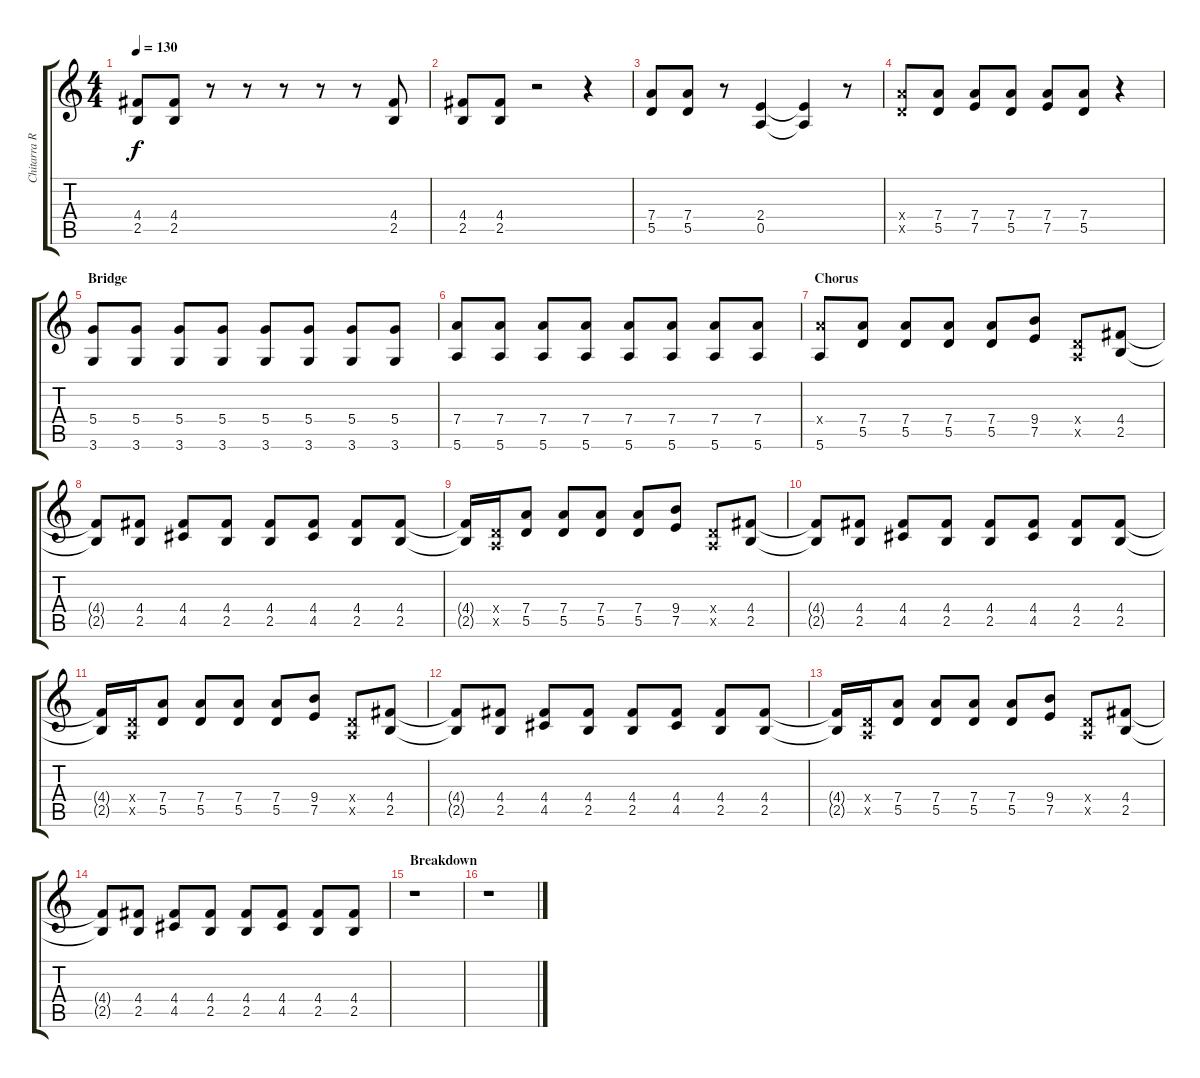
\track ("Chitarra Ritmica" "Chitarra R") {instrument distortionguitar}
\staff {score tabs}
\tuning (E4 B3 G3 D3 A2 E2) {hide}
\ts (4 4)
\tempo 130
\clef g2
\ks c
(4.4 2.5).8{dy f} (4.4 2.5).8 r.8 r.8 r.8 r.8 r.8 (4.4 2.5).8 |
(4.4 2.5).8 (4.4 2.5).8 r.2 r.4 |
(7.4 5.5).8 (7.4 5.5).8 r.8 (2.4 0.5).4 (2.4{t} 0.5{t}).4 r.8 |
(7.4{x} 5.5{x}).8 (7.4 5.5).8 (7.4 7.5).8 (7.4 5.5).8 (7.4 7.5).8 (7.4 5.5).8 r.4 |
\section ("" "Bridge")
(5.4 3.6).8{volume 14 instrument overdrivenguitar} (5.4 3.6).8 (5.4 3.6).8 (5.4 3.6).8 (5.4 3.6).8 (5.4 3.6).8 (5.4 3.6).8 (5.4 3.6).8 |
(7.4 5.6).8 (7.4 5.6).8 (7.4 5.6).8 (7.4 5.6).8 (7.4 5.6).8 (7.4 5.6).8 (7.4 5.6).8 (7.4 5.6).8 |
\section ("" "Chorus")
(7.4{x} 5.6).8{instrument distortionguitar} (7.4 5.5).8 (7.4 5.5).8 (7.4 5.5).8 (7.4 5.5).8 (9.4 7.5).8 (0.4{x} 0.5{x}).8 (4.4 2.5).8 |
(4.4{t} 2.5{t}).8 (4.4 2.5).8 (4.4 4.5).8 (4.4 2.5).8 (4.4 2.5).8 (4.4 4.5).8 (4.4 2.5).8 (4.4 2.5).8 |
(4.4{t} 2.5{t}).16 (0.4{x} 0.5{x}).16 (7.4 5.5).8 (7.4 5.5).8 (7.4 5.5).8 (7.4 5.5).8 (9.4 7.5).8 (0.4{x} 0.5{x}).8 (4.4 2.5).8 |
(4.4{t} 2.5{t}).8 (4.4 2.5).8 (4.4 4.5).8 (4.4 2.5).8 (4.4 2.5).8 (4.4 4.5).8 (4.4 2.5).8 (4.4 2.5).8 |
(4.4{t} 2.5{t}).16 (0.4{x} 0.5{x}).16 (7.4 5.5).8 (7.4 5.5).8 (7.4 5.5).8 (7.4 5.5).8 (9.4 7.5).8 (0.4{x} 0.5{x}).8 (4.4 2.5).8 |
(4.4{t} 2.5{t}).8 (4.4 2.5).8 (4.4 4.5).8 (4.4 2.5).8 (4.4 2.5).8 (4.4 4.5).8 (4.4 2.5).8 (4.4 2.5).8 |
(4.4{t} 2.5{t}).16 (0.4{x} 0.5{x}).16 (7.4 5.5).8 (7.4 5.5).8 (7.4 5.5).8 (7.4 5.5).8 (9.4 7.5).8 (0.4{x} 0.5{x}).8 (4.4 2.5).8 |
(4.4{t} 2.5{t}).8 (4.4 2.5).8 (4.4 4.5).8 (4.4 2.5).8 (4.4 2.5).8 (4.4 4.5).8 (4.4 2.5).8 (4.4 2.5).8 |
\section ("" "Breakdown")
r.1 |
r.1
